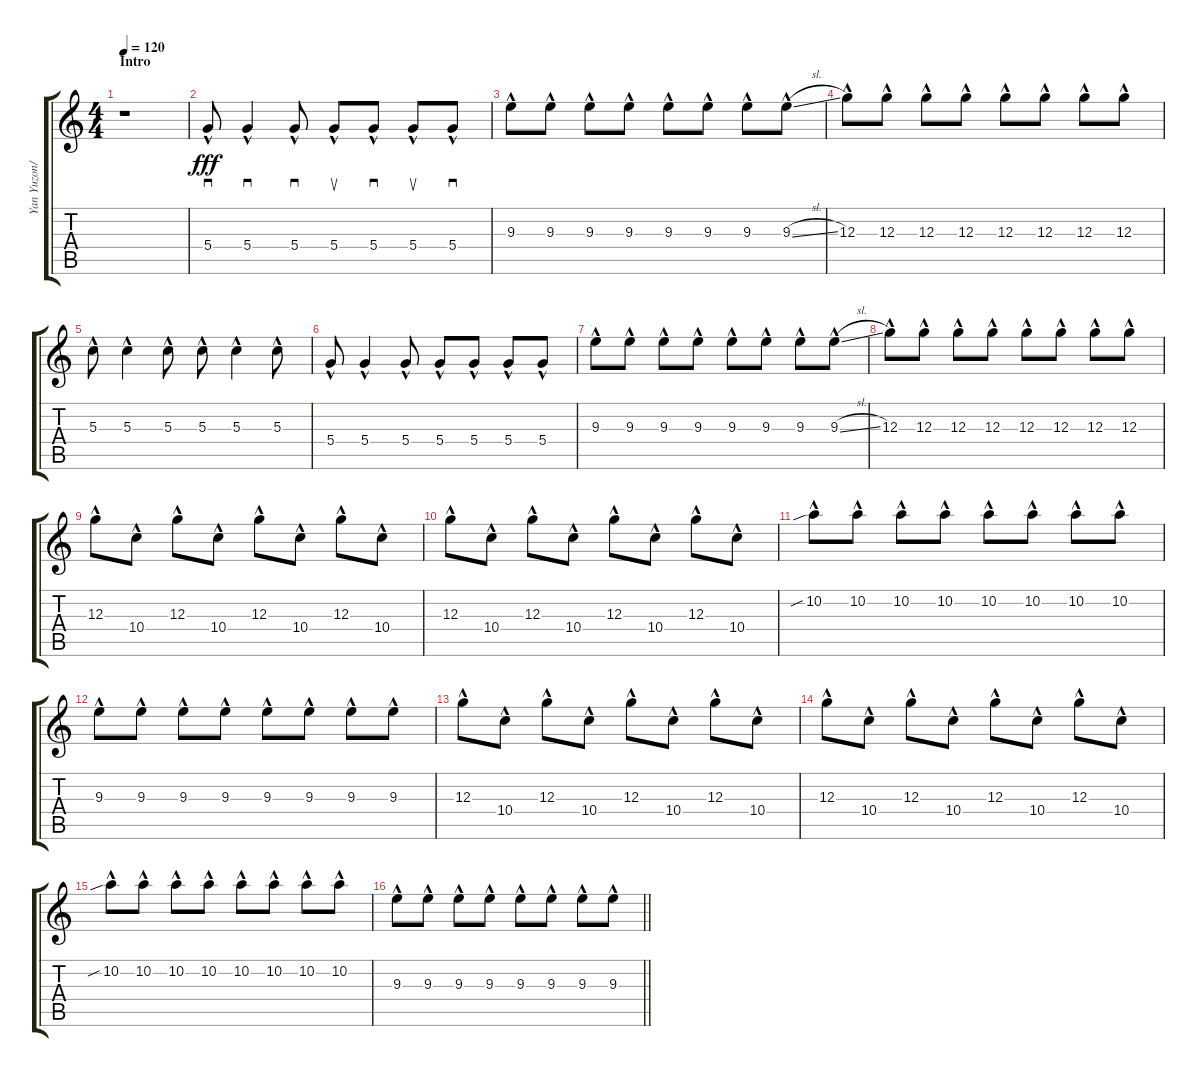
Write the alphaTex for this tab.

\track ("Yan Yuzon/Lead" "Yan Yuzon/") {instrument electricguitarclean}
\staff {score tabs}
\tuning (E4 B3 G3 D3 A2 E2) {hide}
\ts (4 4)
\section ("" "Intro")
\tempo 120
\clef g2
\ks c
r.1{dy fff instrument electricguitarclean} |
5.4{hac}.8{sd} 5.4{hac}.4{sd} 5.4{hac}.8{sd} 5.4{hac}.8{su} 5.4{hac}.8{sd} 5.4{hac}.8{su} 5.4{hac}.8{sd} |
9.3{hac}.8 9.3{hac}.8 9.3{hac}.8 9.3{hac}.8 9.3{hac}.8 9.3{hac}.8 9.3{hac}.8 9.3{sl hac}.8 |
12.3{hac}.8 12.3{hac}.8 12.3{hac}.8 12.3{hac}.8 12.3{hac}.8 12.3{hac}.8 12.3{hac}.8 12.3{hac}.8 |
5.3{hac}.8 5.3{hac}.4 5.3{hac}.8 5.3{hac}.8 5.3{hac}.4 5.3{hac}.8 |
5.4{hac}.8 5.4{hac}.4 5.4{hac}.8 5.4{hac}.8 5.4{hac}.8 5.4{hac}.8 5.4{hac}.8 |
9.3{hac}.8 9.3{hac}.8 9.3{hac}.8 9.3{hac}.8 9.3{hac}.8 9.3{hac}.8 9.3{hac}.8 9.3{sl hac}.8 |
12.3{hac}.8 12.3{hac}.8 12.3{hac}.8 12.3{hac}.8 12.3{hac}.8 12.3{hac}.8 12.3{hac}.8 12.3{hac}.8 |
12.3{hac}.8 10.4{hac}.8 12.3{hac}.8 10.4{hac}.8 12.3{hac}.8 10.4{hac}.8 12.3{hac}.8 10.4{hac}.8 |
12.3{hac}.8 10.4{hac}.8 12.3{hac}.8 10.4{hac}.8 12.3{hac}.8 10.4{hac}.8 12.3{hac}.8 10.4{hac}.8 |
10.2{sib hac}.8 10.2{hac}.8 10.2{hac}.8 10.2{hac}.8 10.2{hac}.8 10.2{hac}.8 10.2{hac}.8 10.2{hac}.8 |
9.3{hac}.8 9.3{hac}.8 9.3{hac}.8 9.3{hac}.8 9.3{hac}.8 9.3{hac}.8 9.3{hac}.8 9.3{hac}.8 |
12.3{hac}.8 10.4{hac}.8 12.3{hac}.8 10.4{hac}.8 12.3{hac}.8 10.4{hac}.8 12.3{hac}.8 10.4{hac}.8 |
12.3{hac}.8 10.4{hac}.8 12.3{hac}.8 10.4{hac}.8 12.3{hac}.8 10.4{hac}.8 12.3{hac}.8 10.4{hac}.8 |
10.2{sib hac}.8 10.2{hac}.8 10.2{hac}.8 10.2{hac}.8 10.2{hac}.8 10.2{hac}.8 10.2{hac}.8 10.2{hac}.8 |
\barLineRight lightlight
9.3{hac}.8 9.3{hac}.8 9.3{hac}.8 9.3{hac}.8 9.3{hac}.8 9.3{hac}.8 9.3{hac}.8 9.3{hac}.8
